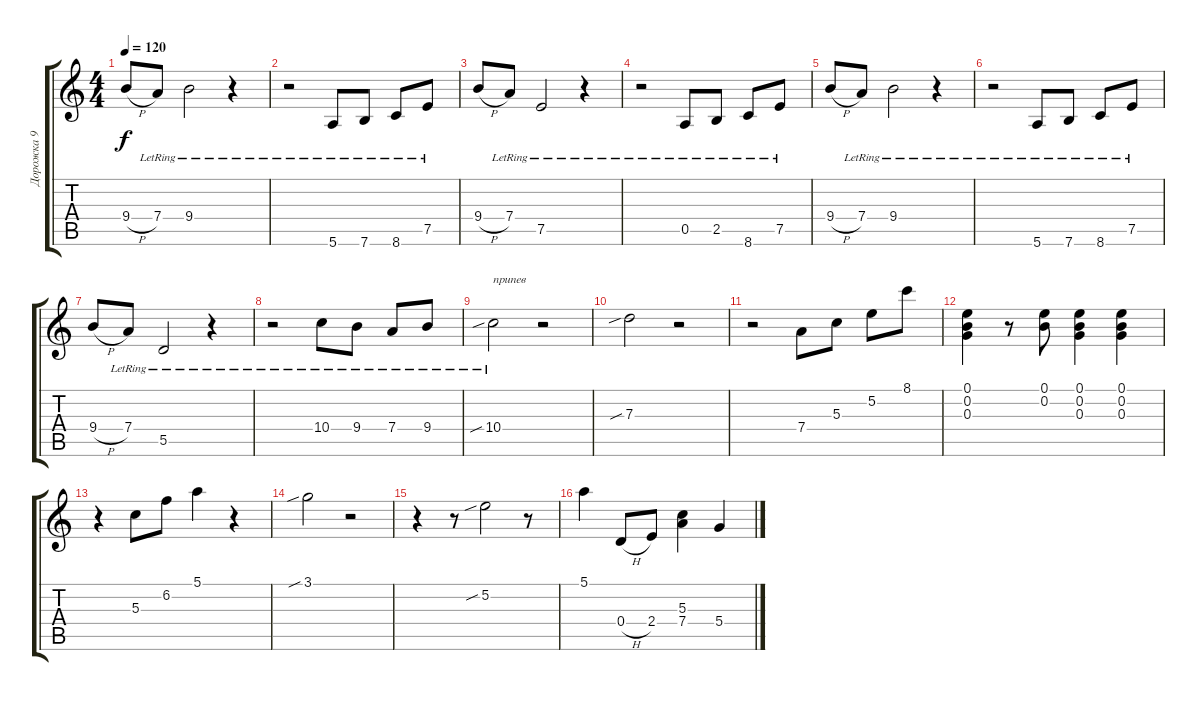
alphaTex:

\track ("Дорожка 9" "Дорожка 9") {instrument acousticguitarsteel}
\staff {score tabs}
\tuning (E4 B3 G3 D3 A2 E2) {hide}
\ts (4 4)
\tempo 120
\clef g2
\ks c
9.4{h}.8{dy f} 7.4{lr}.8 9.4{lr}.2 r.4 |
r.2 5.6{lr}.8 7.6{lr}.8 8.6{lr}.8 7.5{lr}.8 |
9.4{h}.8 7.4{lr}.8 7.5{lr}.2 r.4 |
r.2 0.5{lr}.8 2.5{lr}.8 8.6{lr}.8 7.5{lr}.8 |
9.4{h}.8 7.4{lr}.8 9.4{lr}.2 r.4 |
r.2 5.6{lr}.8 7.6{lr}.8 8.6{lr}.8 7.5{lr}.8 |
9.4{h}.8 7.4{lr}.8 5.5{lr}.2 r.4 |
r.2 10.4{lr}.8 9.4{lr}.8 7.4{lr}.8 9.4{lr}.8 |
10.4{sib lr}.2{txt "припев"} r.2 |
7.3{sib}.2 r.2 |
r.2 7.4.8 5.3.8 5.2.8 8.1.8 |
(0.1 0.2 0.3).4 r.8 (0.1 0.2).8 (0.1 0.2 0.3).4 (0.1 0.2 0.3).4 |
r.4 5.3.8 6.2.8 5.1.4 r.4 |
3.1{sib}.2 r.2 |
r.4 r.8 5.2{sib}.2 r.8 |
5.1.4 0.4{h}.8 2.4.8 (5.3 7.4).4 5.4.4
